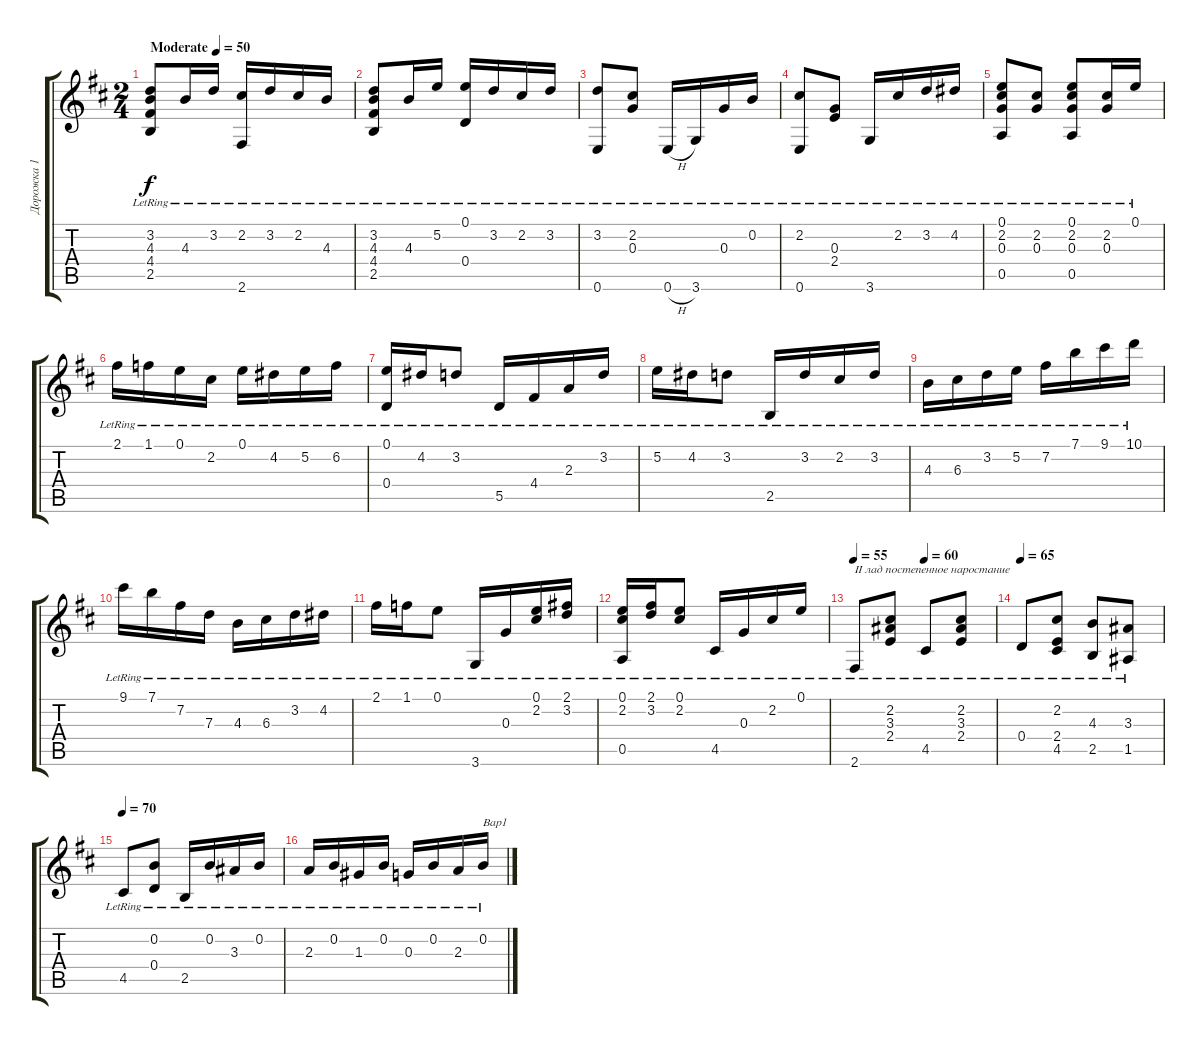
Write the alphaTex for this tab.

\track ("Дорожка 1" "Дорожка 1") {instrument acousticguitarsteel}
\staff {score tabs}
\tuning (E4 B3 G3 D3 A2 E2) {hide}
\ts (2 4)
\tempo (50 "Moderate")
\clef g2
\ks bminor
(3.2{lr} 4.3{lr} 4.4{lr} 2.5{lr}).8{dy f instrument acousticguitarsteel} 4.3{lr}.16 3.2{lr}.16 (2.2{lr} 2.6{lr}).16 3.2{lr}.16 2.2{lr}.16 4.3{lr}.16 |
(3.2{lr} 4.3{lr} 4.4{lr} 2.5{lr}).8 4.3{lr}.16 5.2{lr}.16 (0.1{lr} 0.4{lr}).16 3.2{lr}.16 2.2{lr}.16 3.2{lr}.16 |
(3.2{lr} 0.6{lr}).8 (2.2{lr} 0.3{lr}).8 0.6{h lr}.16 3.6{lr}.16 0.3{lr}.16 0.2{lr}.16 |
(2.2{lr} 0.6{lr}).8 (0.3{lr} 2.4{lr}).8 3.6{lr}.16 2.2{lr}.16 3.2{lr}.16 4.2{lr}.16 |
(0.1{lr} 2.2{lr} 0.3{lr} 0.5{lr}).8 (2.2{lr} 0.3{lr}).8 (0.1{lr} 2.2{lr} 0.3{lr} 0.5{lr}).8 (2.2{lr} 0.3{lr}).16 0.1{lr}.16 |
2.1{lr}.16 1.1{lr}.16 0.1{lr}.16 2.2{lr}.16 0.1{lr}.16 4.2{lr}.16 5.2{lr}.16 6.2{lr}.16 |
(0.1{lr} 0.4{lr}).16 4.2{lr}.16 3.2{lr}.8 5.5{lr}.16 4.4{lr}.16 2.3{lr}.16 3.2{lr}.16 |
5.2{lr}.16 4.2{lr}.16 3.2{lr}.8 2.5{lr}.16 3.2{lr}.16 2.2{lr}.16 3.2{lr}.16 |
4.3{lr}.16 6.3{lr}.16 3.2{lr}.16 5.2{lr}.16 7.2{lr}.16 7.1{lr}.16 9.1{lr}.16 10.1{lr}.16 |
9.1{lr}.16 7.1{lr}.16 7.2{lr}.16 7.3{lr}.16 4.3{lr}.16 6.3{lr}.16 3.2{lr}.16 4.2{lr}.16 |
2.1{lr}.16 1.1{lr}.16 0.1{lr}.8 3.6{lr}.16 0.3{lr}.16 (0.1{lr} 2.2{lr}).16 (2.1{lr} 3.2{lr}).16 |
(0.1{lr} 2.2{lr} 0.5{lr}).16 (2.1{lr} 3.2{lr}).16 (0.1{lr} 2.2{lr}).8 4.5{lr}.16 0.3{lr}.16 2.2{lr}.16 0.1{lr}.16 |
\tempo 55
\tempo (60 0.5)
2.6{lr}.8{txt "II лад постепенное наростание"} (2.2{lr} 3.3{lr} 2.4{lr}).8 4.5{lr}.8 (2.2{lr} 3.3{lr} 2.4{lr}).8 |
\tempo 65
0.4{lr}.8 (2.2{lr} 2.4{lr} 4.5{lr}).8 (4.3{lr} 2.5{lr}).8 (3.3{lr} 1.5{lr}).8 |
\tempo 70
4.5{lr}.8 (0.2{lr} 0.4{lr}).8 2.5{lr}.16 0.2{lr}.16 3.3{lr}.16 0.2{lr}.16 |
2.3{lr}.16 0.2{lr}.16 1.3{lr}.16 0.2{lr}.16 0.3{lr}.16 0.2{lr}.16 2.3{lr}.16 0.2{lr}.16{txt "Вар1"}
